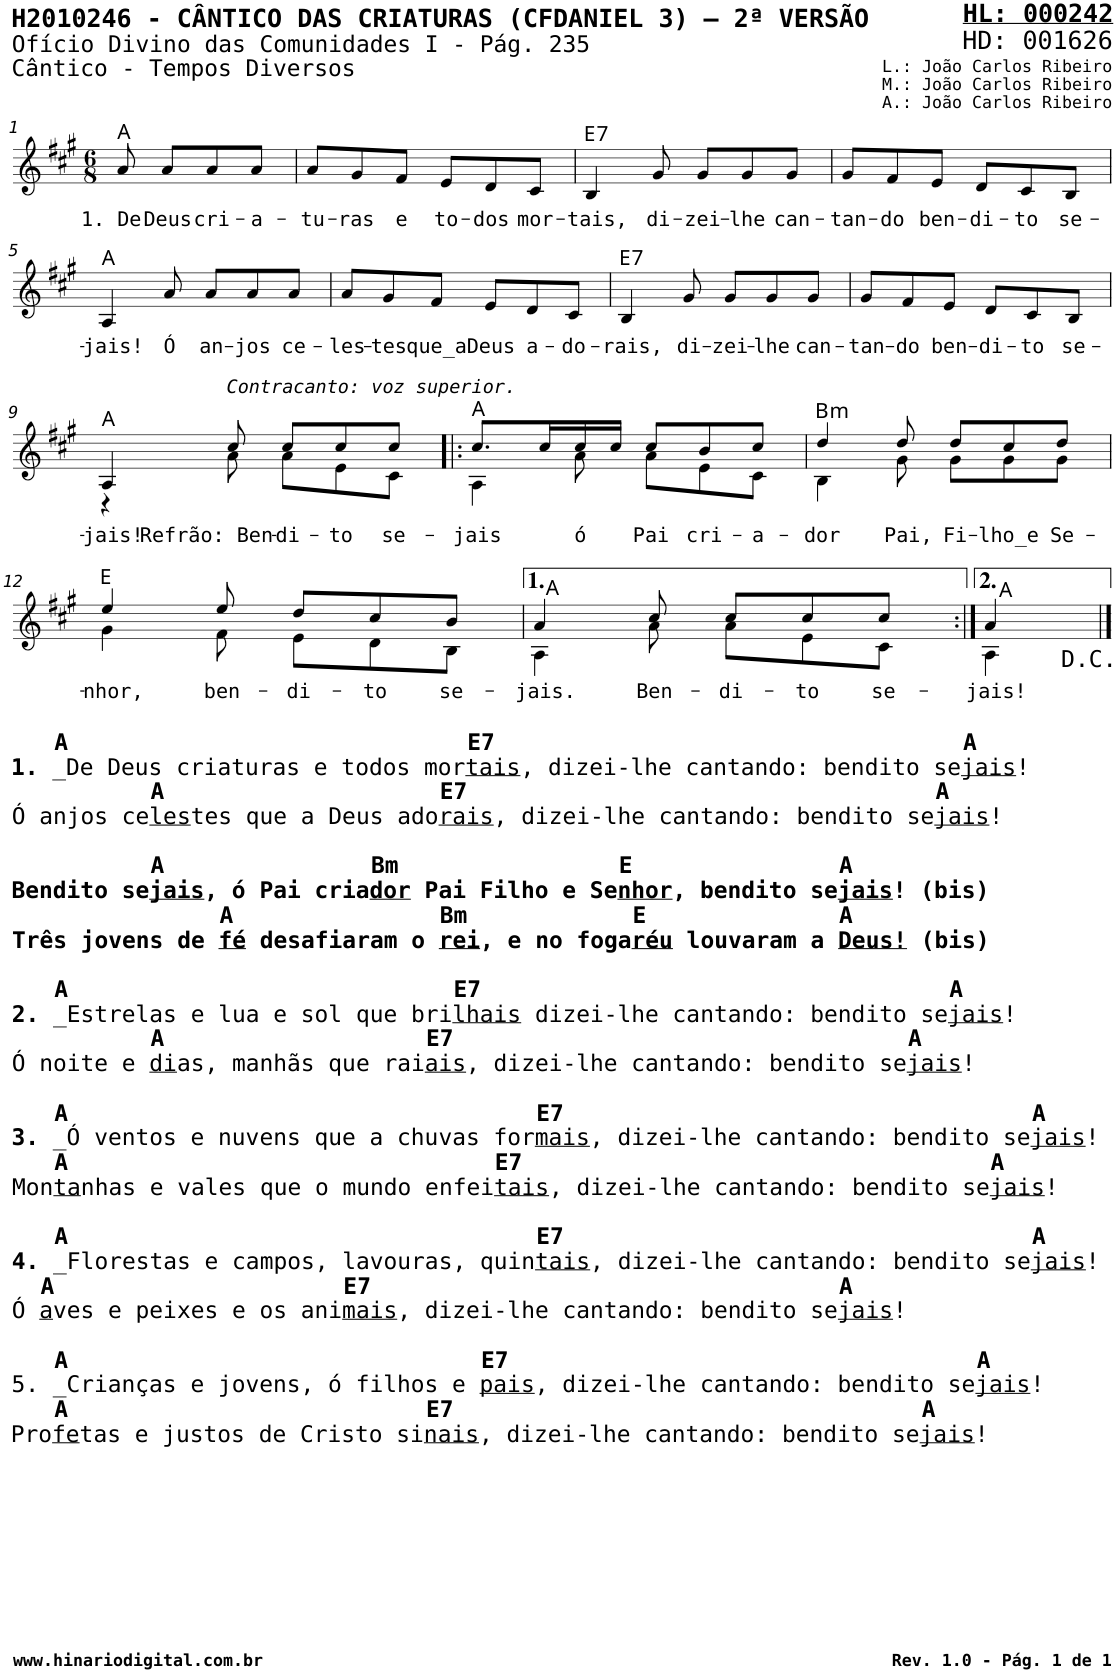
**kern	**text	**harte
*part1	*part1	*part1
*staff1	*staff1	*
*I"Voz	*	*
*I'V	*	*
*stria5	*	*
*clefG2	*	*
*k[f#c#g#]	*	*
*M6/8	*	*
=1	=1	=1
!	!LO:LY:b	!
8a/	1. De	A:maj
!	!LO:LY:b	!
8a/L	Deus	.
!	!LO:LY:b	!
8a/	cri-	.
!	!LO:LY:b	!
8a/J	-a-	.
=2	=2	=2
!	!LO:LY:b	!
8a/L	-tu-	.
!	!LO:LY:b	!
8g#/	-ras	.
!	!LO:LY:b	!
8f#/J	e	.
!	!LO:LY:b	!
8e/L	to-	.
!	!LO:LY:b	!
8d/	-dos	.
!	!LO:LY:b	!
8c#/J	mor-	.
=3	=3	=3
!	!LO:LY:b	!LO:H:kt=7
4B/	-tais,	E:7
!	!LO:LY:b	!
8g#/	di-	.
!	!LO:LY:b	!
8g#/L	-zei-	.
!	!LO:LY:b	!
8g#/	-lhe	.
!	!LO:LY:b	!
8g#/J	can-	.
=4	=4	=4
!	!LO:LY:b	!
8g#/L	-tan-	.
!	!LO:LY:b	!
8f#/	-do	.
!	!LO:LY:b	!
8e/J	ben-	.
!	!LO:LY:b	!
8d/L	-di-	.
!	!LO:LY:b	!
8c#/	-to	.
!	!LO:LY:b	!
8B/J	se-	.
!!LO:LB:g=z
=5	=5	=5
!	!LO:LY:b	!
4A/	-jais!	A:maj
!	!LO:LY:b	!
8a/	Ó	.
!	!LO:LY:b	!
8a/L	an-	.
!	!LO:LY:b	!
8a/	-jos	.
!	!LO:LY:b	!
8a/J	ce-	.
=6	=6	=6
!	!LO:LY:b	!
8a/L	-les-	.
!	!LO:LY:b	!
8g#/	-tes	.
!	!LO:LY:b	!
8f#/J	que_a	.
!	!LO:LY:b	!
8e/L	Deus	.
!	!LO:LY:b	!
8d/	a-	.
!	!LO:LY:b	!
8c#/J	-do-	.
=7	=7	=7
!	!LO:LY:b	!LO:H:kt=7
4B/	-rais,	E:7
!	!LO:LY:b	!
8g#/	di-	.
!	!LO:LY:b	!
8g#/L	-zei-	.
!	!LO:LY:b	!
8g#/	-lhe	.
!	!LO:LY:b	!
8g#/J	can-	.
=8	=8	=8
!	!LO:LY:b	!
8g#/L	-tan-	.
!	!LO:LY:b	!
8f#/	-do	.
!	!LO:LY:b	!
8e/J	ben-	.
!	!LO:LY:b	!
8d/L	-di-	.
!	!LO:LY:b	!
8c#/	-to	.
!	!LO:LY:b	!
8B/J	se-	.
!!LO:LB:g=z
=9	=9	=9
!	!LO:LY:b	!
*^	*	*
4A/	4r	-jais!	A:maj
!LO:TX:a:i:t=Contracanto&colon; voz superior.	!	!	!
!	!	!LO:LY:b	!
8cc#/	8a\	Refrão: Ben-	.
!	!	!LO:LY:b	!
8cc#/L	8a\L	-di-	.
!	!	!LO:LY:b	!
8cc#/	8e\	-to	.
!	!	!LO:LY:b	!
8cc#/J	8c#\J	se-	.
=10!|:	=10!|:	=10!|:	=10!|:
!	!	!LO:LY:b	!
8.cc#/L	4A\	-jais	A:maj
16cc#/L	.	.	.
!	!	!LO:LY:b	!
16cc#/	8a\	ó	.
16cc#/JJ	.	.	.
!	!	!LO:LY:b	!
8cc#/L	8a\L	Pai	.
!	!	!LO:LY:b	!
8b/	8e\	cri-	.
!	!	!LO:LY:b	!
8cc#/J	8c#\J	-a-	.
=11	=11	=11	=11
!	!	!LO:LY:b	!LO:H:kt=m
4dd/	4B\	-dor	B:min
!	!	!LO:LY:b	!
8dd/	8g#\	Pai,	.
!	!	!LO:LY:b	!
8dd/L	8g#\L	Fi-	.
!	!	!LO:LY:b	!
8cc#/	8g#\	-lho_e	.
!	!	!LO:LY:b	!
8dd/J	8g#\J	Se-	.
!!LO:LB:g=z	!!
=12	=12	=12	=12
!LO:TX:b:B:t=A                             E7                                  A	!	!	!
!LO:TX:b:t=1.	!	!	!
!LO:TX:b:t=_De Deus criaturas e todos mor	!	!	!
!LO:TX:b:t=tais	!	!	!
!LO:TX:b:t=, dizei-lhe cantando&colon; bendito se	!	!	!
!LO:TX:b:t=jais	!	!	!
!LO:TX:b:t=!	!	!	!
!LO:TX:b:B:t=A                    E7                                  A	!	!	!
!LO:TX:b:t=Ó anjos ce	!	!	!
!LO:TX:b:t=les	!	!	!
!LO:TX:b:t=tes que a Deus ado	!	!	!
!LO:TX:b:t=rais	!	!	!
!LO:TX:b:t=, dizei-lhe cantando&colon; bendito se	!	!	!
!LO:TX:b:t=jais	!	!	!
!LO:TX:b:t=!	!	!	!
!LO:TX:b:B:t=A               Bm                E               A	!	!	!
!LO:TX:b:t=Bendito se	!	!	!
!LO:TX:b:t=jais	!	!	!
!LO:TX:b:t=, ó Pai cria	!	!	!
!LO:TX:b:t=dor	!	!	!
!LO:TX:b:t=Pai Filho e Se	!	!	!
!LO:TX:b:t=nhor	!	!	!
!LO:TX:b:t=, bendito se	!	!	!
!LO:TX:b:t=jais	!	!	!
!LO:TX:b:t=! (bis)	!	!	!
!LO:TX:b:t=A               Bm            E              A	!	!	!
!LO:TX:b:t=Três jovens de	!	!	!
!LO:TX:b:t=fé	!	!	!
!LO:TX:b:t=desafiaram o	!	!	!
!LO:TX:b:t=rei	!	!	!
!LO:TX:b:t=, e no foga	!	!	!
!LO:TX:b:t=réu	!	!	!
!LO:TX:b:t=louvaram a	!	!	!
!LO:TX:b:t=Deus!	!	!	!
!LO:TX:b:t=(bis)	!	!	!
!LO:TX:b:t=A                            E7                                  A	!	!	!
!LO:TX:b:t=2.	!	!	!
!LO:TX:b:t=_Estrelas e lua e sol que bri	!	!	!
!LO:TX:b:t=lhais	!	!	!
!LO:TX:b:t=dizei-lhe cantando&colon; bendito se	!	!	!
!LO:TX:b:t=jais	!	!	!
!LO:TX:b:t=!	!	!	!
!LO:TX:b:B:t=A                   E7                                 A	!	!	!
!LO:TX:b:t=Ó noite e	!	!	!
!LO:TX:b:t=di	!	!	!
!LO:TX:b:t=as, manhãs que rai	!	!	!
!LO:TX:b:t=ais	!	!	!
!LO:TX:b:t=, dizei-lhe cantando&colon; bendito se	!	!	!
!LO:TX:b:t=jais	!	!	!
!LO:TX:b:t=!	!	!	!
!LO:TX:b:B:t=A                                  E7                                  A	!	!	!
!LO:TX:b:t=3.	!	!	!
!LO:TX:b:t=_Ó ventos e nuvens que a chuvas for	!	!	!
!LO:TX:b:t=mais	!	!	!
!LO:TX:b:t=, dizei-lhe cantando&colon; bendito se	!	!	!
!LO:TX:b:t=jais	!	!	!
!LO:TX:b:t=!	!	!	!
!LO:TX:b:B:t=A                               E7                                  A	!	!	!
!LO:TX:b:t=Mon	!	!	!
!LO:TX:b:t=ta	!	!	!
!LO:TX:b:t=nhas e vales que o mundo enfei	!	!	!
!LO:TX:b:t=tais	!	!	!
!LO:TX:b:t=, dizei-lhe cantando&colon; bendito se	!	!	!
!LO:TX:b:t=jais	!	!	!
!LO:TX:b:t=!	!	!	!
!LO:TX:b:B:t=A                                  E7                                  A	!	!	!
!LO:TX:b:t=4.	!	!	!
!LO:TX:b:t=_Florestas e campos, lavouras, quin	!	!	!
!LO:TX:b:t=tais	!	!	!
!LO:TX:b:t=, dizei-lhe cantando&colon; bendito se	!	!	!
!LO:TX:b:t=jais	!	!	!
!LO:TX:b:t=!	!	!	!
!LO:TX:b:B:t=A                     E7                                  A	!	!	!
!LO:TX:b:t=Ó	!	!	!
!LO:TX:b:t=a	!	!	!
!LO:TX:b:t=ves e peixes e os ani	!	!	!
!LO:TX:b:t=mais	!	!	!
!LO:TX:b:t=, dizei-lhe cantando&colon; bendito se	!	!	!
!LO:TX:b:t=jais	!	!	!
!LO:TX:b:t=!	!	!	!
!LO:TX:b:B:t=A                              E7                                  A	!	!	!
!LO:TX:b:t=5. _Crianças e jovens, ó filhos e	!	!	!
!LO:TX:b:t=pais	!	!	!
!LO:TX:b:t=, dizei-lhe cantando&colon; bendito se	!	!	!
!LO:TX:b:t=jais	!	!	!
!LO:TX:b:t=!	!	!	!
!LO:TX:b:B:t=A                          E7                                  A	!	!	!
!LO:TX:b:t=Pro	!	!	!
!LO:TX:b:t=fe	!	!	!
!LO:TX:b:t=tas e justos de Cristo si	!	!	!
!LO:TX:b:t=nais	!	!	!
!LO:TX:b:t=, dizei-lhe cantando&colon; bendito se	!	!	!
!LO:TX:b:t=jais	!	!	!
!LO:TX:b:t=!	!	!	!
!	!	!LO:LY:b	!
4ee/	4g#\	-nhor,	E:maj
!	!	!LO:LY:b	!
8ee/	8f#\	ben-	.
!	!	!LO:LY:b	!
8dd/L	8e\L	-di-	.
!	!	!LO:LY:b	!
8cc#/	8d\	-to	.
!	!	!LO:LY:b	!
8b/J	8B\J	se-	.
=13	=13	=13	=13
!	!	!LO:LY:b	!
4a/	4A\	-jais.	A:maj
!	!	!LO:LY:b	!
8cc#/	8a\	Ben-	.
!	!	!LO:LY:b	!
8cc#/L	8a\L	-di-	.
!	!	!LO:LY:b	!
8cc#/	8e\	-to	.
!	!	!LO:LY:b	!
8cc#/J	8c#\J	se-	.
=14:|!	=14:|!	=14:|!	=14:|!
!	!	!LO:LY:b	!
4a/	4A\	-jais!	A:maj
*v	*v	*	*
==	==	==
*-	*-	*-
